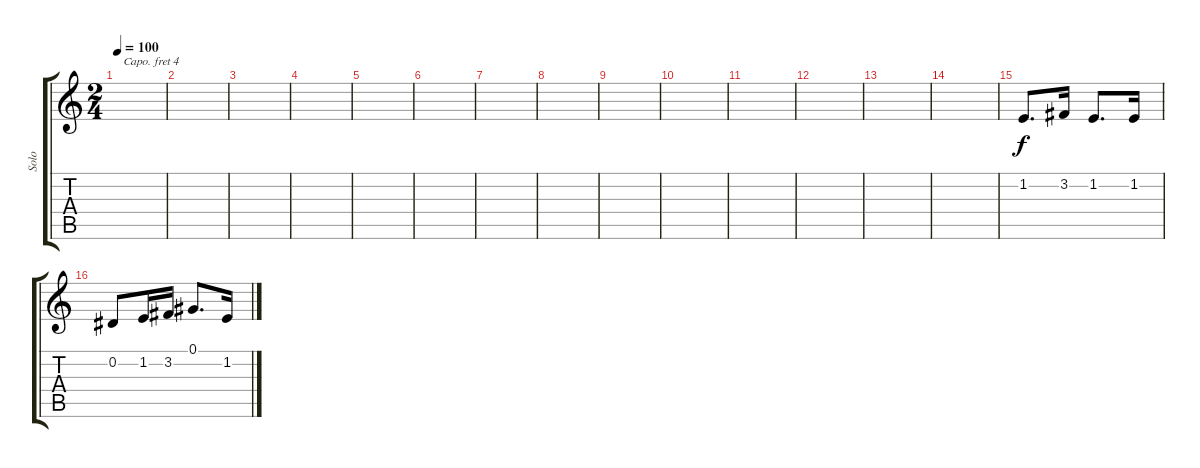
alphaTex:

\track ("Solo" "Solo") {instrument frenchhorn}
\staff {score tabs}
\capo 4
\tuning (E4 B3 G3 D3 A2 E2) {hide}
\ts (2 4)
\tempo 100
\clef g2
\ks c
|
|
|
|
|
|
|
|
|
|
|
|
|
|
1.2.8{d} 3.2.16 1.2.8{d} 1.2.16 |
0.2.8 1.2.16 3.2.16 0.1.8{d} 1.2.16
